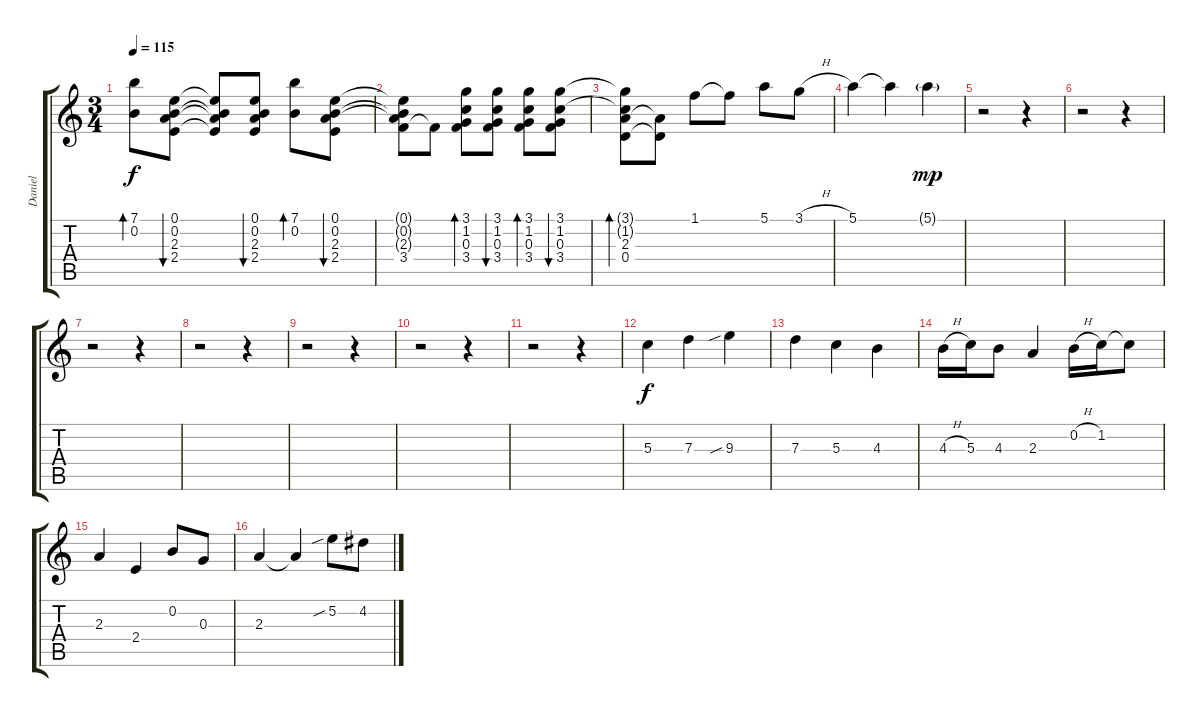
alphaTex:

\track ("Daniel" "Daniel") {instrument acousticguitarsteel}
\staff {score tabs}
\tuning (E4 B3 G3 D3 A2 E2) {hide}
\ts (3 4)
\tempo 115
\clef g2
\ks c
(7.1 0.2).8{bd 120 dy f} (0.1 0.2 2.3 2.4).8{bu 120} (0.1{t} 0.2{t} 2.3{t} 2.4{t}).8 (0.1 0.2 2.3 2.4).8{bu 120} (7.1 0.2).8{bd 120} (0.1 0.2 2.3 2.4).8{bu 120} |
(0.1{t} 0.2{t} 2.3{t} 3.4).8 3.4{t}.8 (3.1 1.2 0.3 3.4).8{bd 120} (3.1 1.2 0.3 3.4).8{bu 120} (3.1 1.2 0.3 3.4).8{bd 120} (3.1 1.2 0.3 3.4).8{bu 120} |
(3.1{t} 1.2{t} 2.3 0.4).8{bd 120} (2.3{t} 0.4{t}).8 1.1.8 1.1{t}.8 5.1.8 3.1{h}.8 |
5.1.4 5.1{t}.4 5.1{g}.4{dy mp} |
r.2 r.4 |
r.2 r.4 |
r.2 r.4 |
r.2 r.4 |
r.2 r.4 |
r.2 r.4 |
r.2 r.4 |
5.3.4{dy f} 7.3.4 9.3{sib}.4 |
7.3.4 5.3.4 4.3.4 |
4.3{h}.16 5.3.16 4.3.8 2.3.4 0.2{h}.16 1.2.16 1.2{t}.8 |
2.3.4 2.4.4 0.2.8 0.3.8 |
2.3.4 2.3{t}.4 5.2{sib}.8 4.2.8
